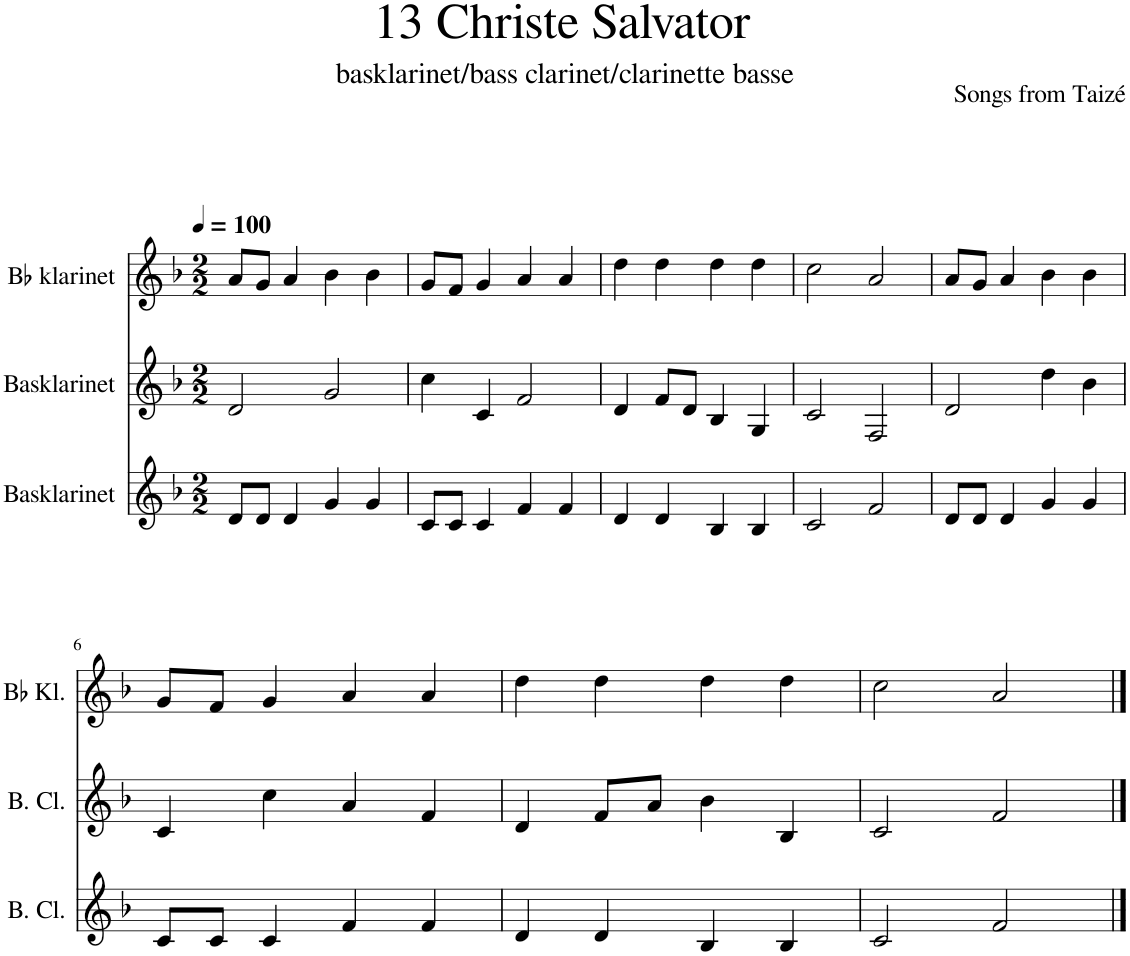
**kern	**kern	**kern
*part3	*part2	*part1
*staff3	*staff2	*staff1
*I"Basklarinet	*I"Basklarinet	*I"Bb klarinet
*	*	*I'Bb Kl.
*clefG2	*clefG2	*clefG2
*Trd8c14	*Trd8c14	*Trd1c2
*k[b-]	*k[b-]	*k[b-]
*M2/2	*M2/2	*M2/2
*MM100	*MM100	*MM100
=1	=1	=1
8d/L	2d/	8a/L
8d/J	.	8g/J
4d/	.	4a/
4g/	2g/	4b-\
4g/	.	4b-\
=2	=2	=2
8c/L	4cc\	8g/L
8c/J	.	8f/J
4c/	4c/	4g/
4f/	2f/	4a/
4f/	.	4a/
=3	=3	=3
4d/	4d/	4dd\
4d/	8f/L	4dd\
.	8d/J	.
4B-/	4B-/	4dd\
4B-/	4G/	4dd\
=4	=4	=4
2c/	2c/	2cc\
2f/	2F/	2a/
=5	=5	=5
8d/L	2d/	8a/L
8d/J	.	8g/J
4d/	.	4a/
4g/	4dd\	4b-\
4g/	4b-\	4b-\
!!LO:LB:g=z
=6	=6	=6
8c/L	4c/	8g/L
8c/J	.	8f/J
4c/	4cc\	4g/
4f/	4a/	4a/
4f/	4f/	4a/
=7	=7	=7
4d/	4d/	4dd\
4d/	8f/L	4dd\
.	8a/J	.
4B-/	4b-\	4dd\
4B-/	4B-/	4dd\
=8	=8	=8
2c/	2c/	2cc\
2f/	2f/	2a/
==	==	==
*-	*-	*-
